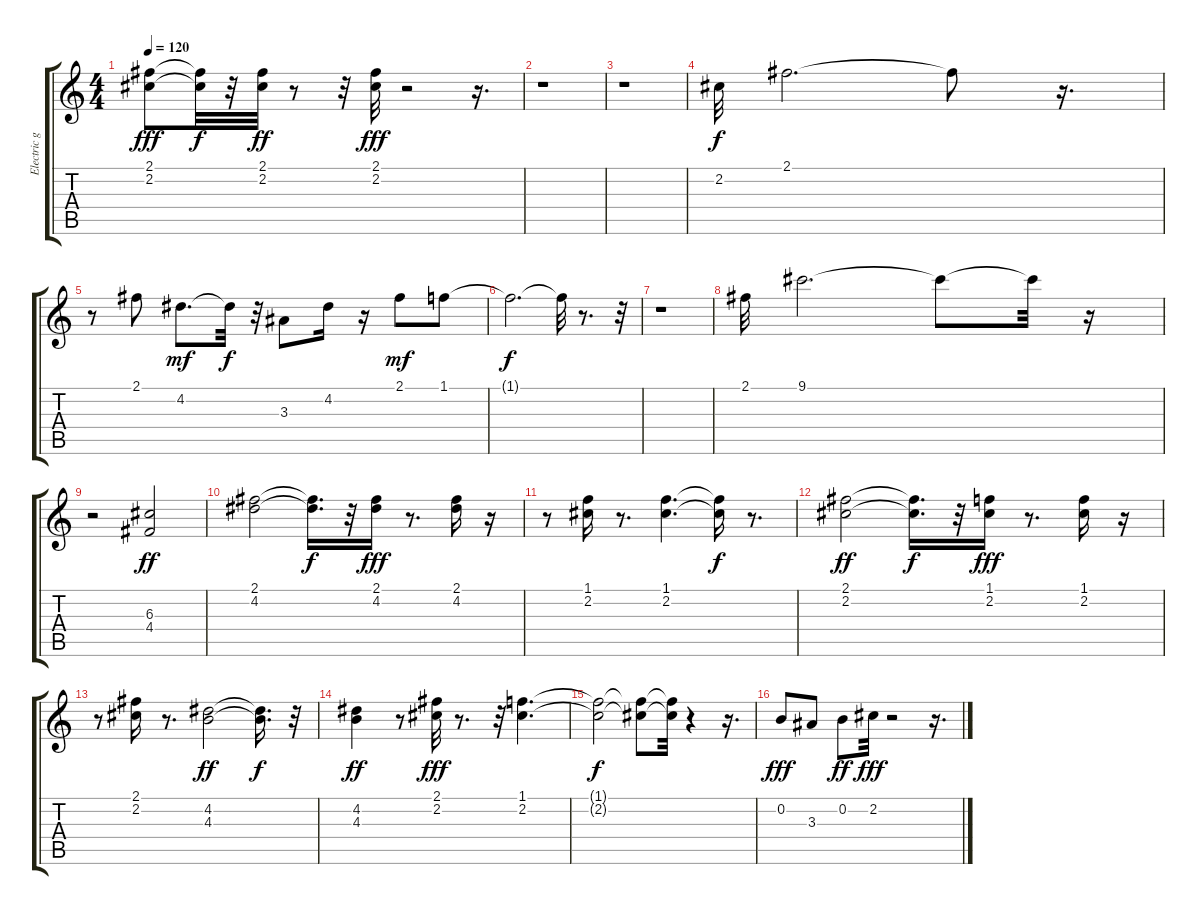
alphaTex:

\track ("Electric guitar" "Electric g") {instrument electricguitarclean}
\staff {score tabs}
\tuning (E4 B3 G3 D3 A2 E2) {hide}
\ts (4 4)
\tempo 120
\clef g2
\ks c
(2.1 2.2).8{dy fff} (2.1{t} 2.2{t}).32{dy f} r.32 (2.1 2.2).32{dy ff} r.8 r.32 (2.1 2.2).32{dy fff} r.2 r.16{d} |
r.1 |
r.1 |
2.2.32{dy f} 2.1.2{d} 2.1{t}.8 r.16{d} |
r.8 2.1.8 4.2.8{d dy mf} 4.2{t}.32{dy f} r.32 3.3.8 4.2.16 r.16 2.1.8{dy mf} 1.1.8 |
1.1{t}.2{d dy f} 1.1{t}.32 r.8{d} r.32 |
r.1 |
2.1.32 9.1.2{d} 9.1{t}.8 9.1{t}.32 r.16 |
r.2 (6.3 4.4).2{dy ff} |
(2.1 4.2).2 (2.1{t} 4.2{t}).16{d dy f} r.32 (2.1 4.2).16{dy fff} r.8{d} (2.1 4.2).16 r.16 |
r.8 (1.1 2.2).16 r.8{d} (1.1 2.2).4{d} (1.1{t} 2.2{t}).16{dy f} r.8{d} |
(2.1 2.2).2{dy ff} (2.1{t} 2.2{t}).16{d dy f} r.32 (1.1 2.2).16{dy fff} r.8{d} (1.1 2.2).16 r.16 |
r.8 (2.1 2.2).16 r.8{d} (4.2 4.3).2{dy ff} (4.2{t} 4.3{t}).16{d dy f} r.32 |
(4.2 4.3).4{dy ff} r.8 (2.1 2.2).32{dy fff} r.8{d} r.32 (1.1 2.2).4{d} |
(1.1{t} 2.2{t}).2{dy f} (1.1{t} 2.2{t}).8 (1.1{t} 2.2{t}).32 r.4 r.16{d} |
0.2.8{dy fff} 3.3.8 0.2.8{dy ff} 2.2.32{dy fff} r.2 r.16{d}
